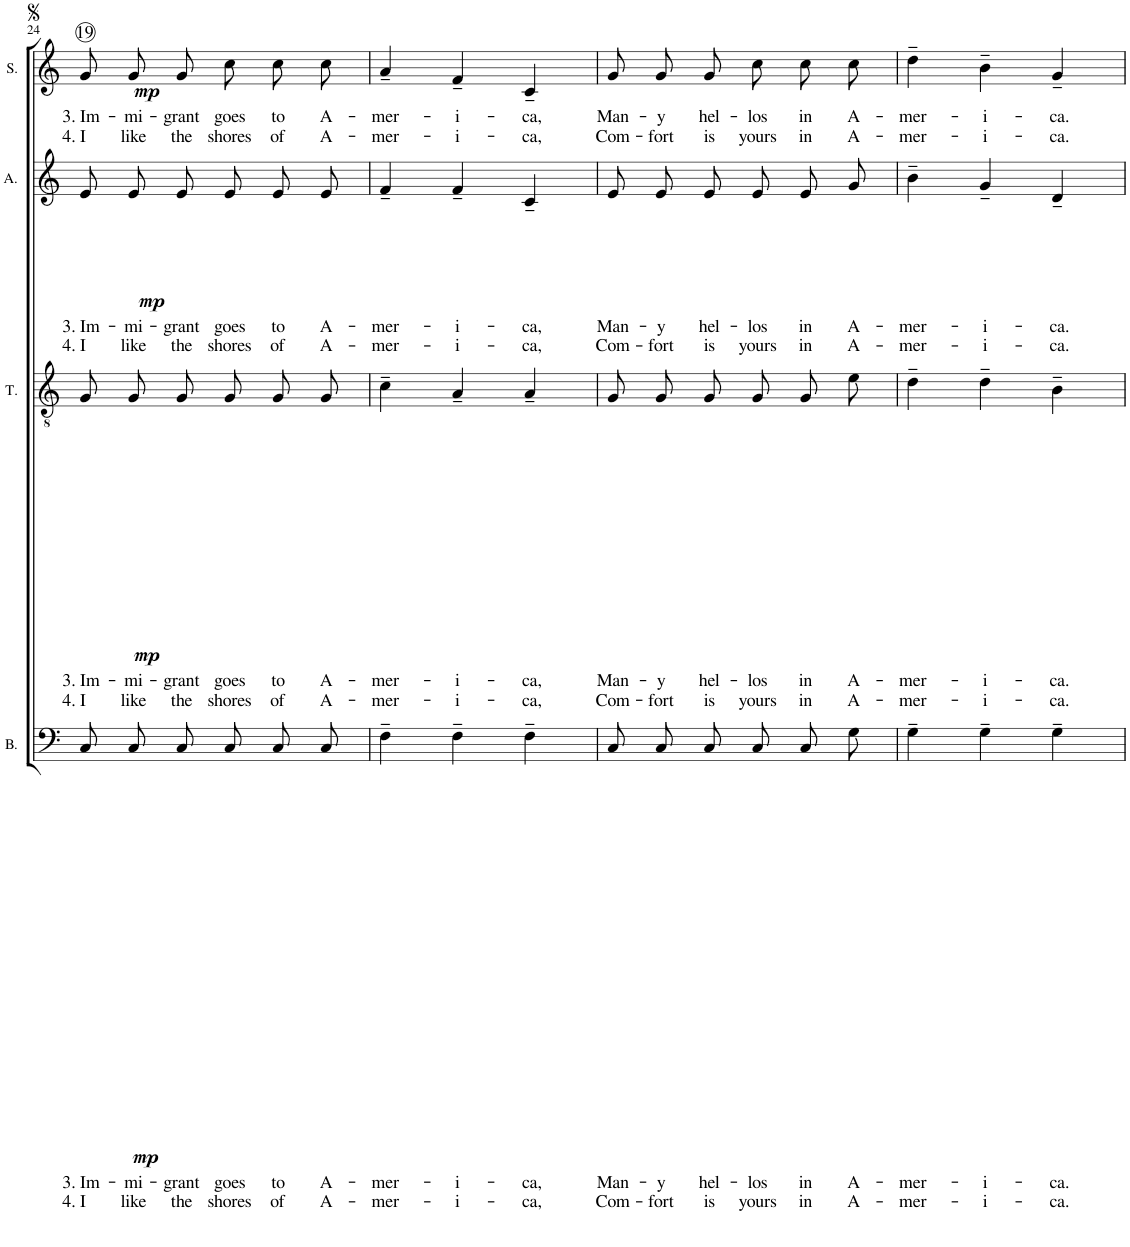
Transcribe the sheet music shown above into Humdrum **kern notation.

**kern	**text	**text	**dynam	**kern	**text	**text	**dynam	**kern	**text	**text	**dynam	**kern	**text	**text	**dynam
*part4	*part4	*part4	*part4	*part3	*part3	*part3	*part3	*part2	*part2	*part2	*part2	*part1	*part1	*part1	*part1
*staff4	*staff4	*staff4	*staff4	*staff3	*staff3	*staff3	*staff3	*staff2	*staff2	*staff2	*staff2	*staff1	*staff1	*staff1	*staff1
*I"Bass	*	*	*	*I"Tenor	*	*	*	*I"Alto	*	*	*	*I"Soprano	*	*	*
*I'B.	*	*	*	*I'T.	*	*	*	*I'A.	*	*	*	*I'S.	*	*	*
!!LO:PB:g=z
*clefF4	*	*	*	*clefGv2	*	*	*	*clefG2	*	*	*	*clefG2	*	*	*
*k[]	*	*	*	*k[]	*	*	*	*k[]	*	*	*	*k[]	*	*	*
*M6/8	*	*	*	*M6/8	*	*	*	*M6/8	*	*	*	*M6/8	*	*	*
=24	=24	=24	=24	=24	=24	=24	=24	=24	=24	=24	=24	=24	=24	=24	=24
!	!LO:LY:b	!LO:LY:b	!LO:DY:b	!	!LO:LY:b	!LO:LY:b	!LO:DY:b	!	!LO:LY:b	!LO:LY:b	!LO:DY:b	!	!LO:LY:b	!LO:LY:b	!LO:DY:b
8C/L	3. Im-	4. I	mp	8G/L	3. Im-	4. I	mp	8e/L	3. Im-	4. I	mp	8g/L	3. Im-	4. I	mp
!	!LO:LY:b	!LO:LY:b	!	!	!LO:LY:b	!LO:LY:b	!	!	!LO:LY:b	!LO:LY:b	!	!	!LO:LY:b	!LO:LY:b	!
8C/	-mi-	like	.	8G/	-mi-	like	.	8e/	-mi-	like	.	8g/	-mi-	like	.
!	!LO:LY:b	!LO:LY:b	!	!	!LO:LY:b	!LO:LY:b	!	!	!LO:LY:b	!LO:LY:b	!	!	!LO:LY:b	!LO:LY:b	!
8C/J	-grant	the	.	8G/J	-grant	the	.	8e/J	-grant	the	.	8g/J	-grant	the	.
!	!LO:LY:b	!LO:LY:b	!	!	!LO:LY:b	!LO:LY:b	!	!	!LO:LY:b	!LO:LY:b	!	!	!LO:LY:b	!LO:LY:b	!
8C/L	goes	shores	.	8G/L	goes	shores	.	8e/L	goes	shores	.	8cc\L	goes	shores	.
!	!LO:LY:b	!LO:LY:b	!	!	!LO:LY:b	!LO:LY:b	!	!	!LO:LY:b	!LO:LY:b	!	!	!LO:LY:b	!LO:LY:b	!
8C/	to	of	.	8G/	to	of	.	8e/	to	of	.	8cc\	to	of	.
!	!LO:LY:b	!LO:LY:b	!	!	!LO:LY:b	!LO:LY:b	!	!	!LO:LY:b	!LO:LY:b	!	!	!LO:LY:b	!LO:LY:b	!
8C/J	A-	A-	.	8G/J	A-	A-	.	8e/J	A-	A-	.	8cc\J	A-	A-	.
=25	=25	=25	=25	=25	=25	=25	=25	=25	=25	=25	=25	=25	=25	=25	=25
!	!LO:LY:b	!LO:LY:b	!	!	!LO:LY:b	!LO:LY:b	!	!	!LO:LY:b	!LO:LY:b	!	!	!LO:LY:b	!LO:LY:b	!
4F~\	-mer-	-mer-	.	4c~\	-mer-	-mer-	.	4f~/	-mer-	-mer-	.	4a~/	-mer-	-mer-	.
!	!LO:LY:b	!LO:LY:b	!	!	!LO:LY:b	!LO:LY:b	!	!	!LO:LY:b	!LO:LY:b	!	!	!LO:LY:b	!LO:LY:b	!
4F~\	-i-	-i-	.	4A~/	-i-	-i-	.	4f~/	-i-	-i-	.	4f~/	-i-	-i-	.
!	!LO:LY:b	!LO:LY:b	!	!	!LO:LY:b	!LO:LY:b	!	!	!LO:LY:b	!LO:LY:b	!	!	!LO:LY:b	!LO:LY:b	!
4F~\	-ca,	-ca,	.	4A~/	-ca,	-ca,	.	4c~/	-ca,	-ca,	.	4c~/	-ca,	-ca,	.
=26	=26	=26	=26	=26	=26	=26	=26	=26	=26	=26	=26	=26	=26	=26	=26
!	!LO:LY:b	!LO:LY:b	!	!	!LO:LY:b	!LO:LY:b	!	!	!LO:LY:b	!LO:LY:b	!	!	!LO:LY:b	!LO:LY:b	!
8C/L	Man-	Com-	.	8G/L	Man-	Com-	.	8e/L	Man-	Com-	.	8g/L	Man-	Com-	.
!	!LO:LY:b	!LO:LY:b	!	!	!LO:LY:b	!LO:LY:b	!	!	!LO:LY:b	!LO:LY:b	!	!	!LO:LY:b	!LO:LY:b	!
8C/	-y	-fort	.	8G/	-y	-fort	.	8e/	-y	-fort	.	8g/	-y	-fort	.
!	!LO:LY:b	!LO:LY:b	!	!	!LO:LY:b	!LO:LY:b	!	!	!LO:LY:b	!LO:LY:b	!	!	!LO:LY:b	!LO:LY:b	!
8C/J	hel-	is	.	8G/J	hel-	is	.	8e/J	hel-	is	.	8g/J	hel-	is	.
!	!LO:LY:b	!LO:LY:b	!	!	!LO:LY:b	!LO:LY:b	!	!	!LO:LY:b	!LO:LY:b	!	!	!LO:LY:b	!LO:LY:b	!
8C\L	-los	yours	.	8G\L	-los	yours	.	8e/L	-los	yours	.	8cc\L	-los	yours	.
!	!LO:LY:b	!LO:LY:b	!	!	!LO:LY:b	!LO:LY:b	!	!	!LO:LY:b	!LO:LY:b	!	!	!LO:LY:b	!LO:LY:b	!
8C\	in	in	.	8G\	in	in	.	8e/	in	in	.	8cc\	in	in	.
!	!LO:LY:b	!LO:LY:b	!	!	!LO:LY:b	!LO:LY:b	!	!	!LO:LY:b	!LO:LY:b	!	!	!LO:LY:b	!LO:LY:b	!
8G\J	A-	A-	.	8e\J	A-	A-	.	8g/J	A-	A-	.	8cc\J	A-	A-	.
=27	=27	=27	=27	=27	=27	=27	=27	=27	=27	=27	=27	=27	=27	=27	=27
!	!LO:LY:b	!LO:LY:b	!	!	!LO:LY:b	!LO:LY:b	!	!	!LO:LY:b	!LO:LY:b	!	!	!LO:LY:b	!LO:LY:b	!
4G~\	-mer-	-mer-	.	4d~\	-mer-	-mer-	.	4b~\	-mer-	-mer-	.	4dd~\	-mer-	-mer-	.
!	!LO:LY:b	!LO:LY:b	!	!	!LO:LY:b	!LO:LY:b	!	!	!LO:LY:b	!LO:LY:b	!	!	!LO:LY:b	!LO:LY:b	!
4G~\	-i-	-i-	.	4d~\	-i-	-i-	.	4g~/	-i-	-i-	.	4b~\	-i-	-i-	.
!	!LO:LY:b	!LO:LY:b	!	!	!LO:LY:b	!LO:LY:b	!	!	!LO:LY:b	!LO:LY:b	!	!	!LO:LY:b	!LO:LY:b	!
4G~\	-ca.	-ca.	.	4B~\	-ca.	-ca.	.	4d~/	-ca.	-ca.	.	4g~/	-ca.	-ca.	.
=	=	=	=	=	=	=	=	=	=	=	=	=	=	=	=
*-	*-	*-	*-	*-	*-	*-	*-	*-	*-	*-	*-	*-	*-	*-	*-
